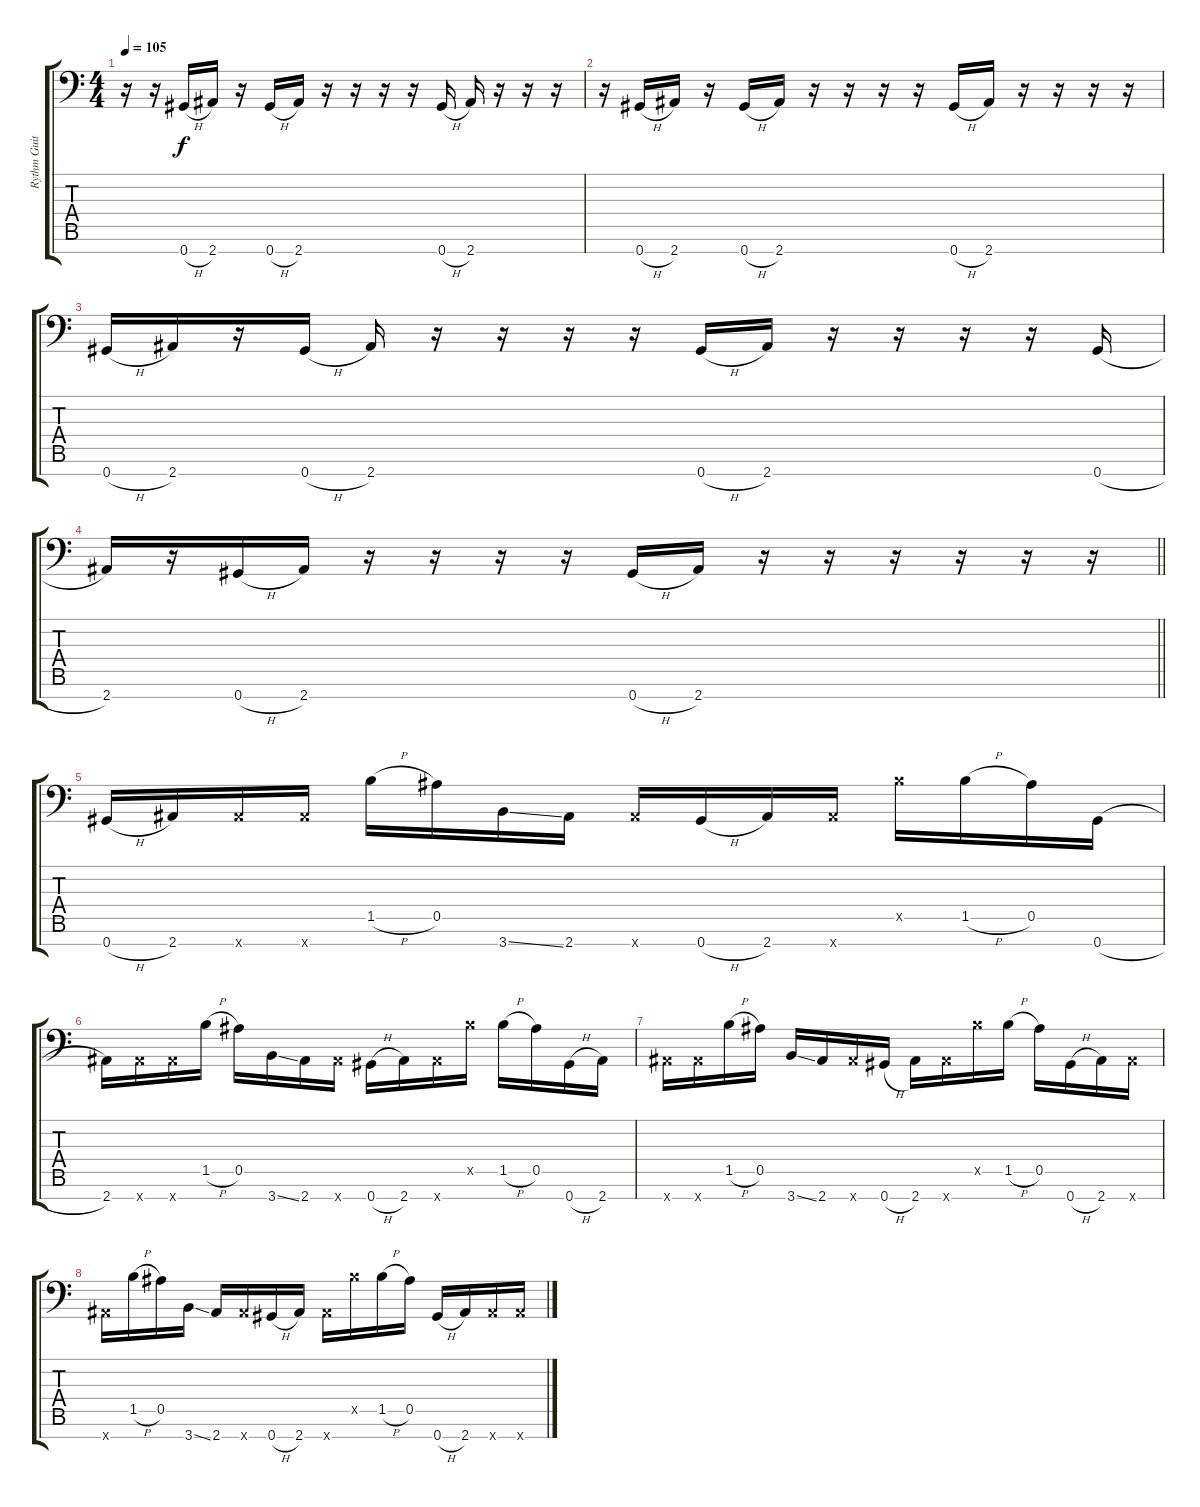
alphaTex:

\track ("Rythm Guitar #1" "Rythm Guit") {instrument distortionguitar}
\staff {score tabs}
\tuning (Eb4 Bb3 F3 Eb3 Bb2 F2 Ab1) {hide}
\ts (4 4)
\tempo 105
\clef f4
\ks c
r.16{dy f} r.16 0.7{h}.16 2.7.16 r.16 0.7{h}.16 2.7.16 r.16 r.16 r.16 r.16 0.7{h}.16 2.7.16 r.16 r.16 r.16 |
r.16 0.7{h}.16 2.7.16 r.16 0.7{h}.16 2.7.16 r.16 r.16 r.16 r.16 0.7{h}.16 2.7.16 r.16 r.16 r.16 r.16 |
0.7{h}.16 2.7.16 r.16 0.7{h}.16 2.7.16 r.16 r.16 r.16 r.16 0.7{h}.16 2.7.16 r.16 r.16 r.16 r.16 0.7{h}.16 |
\barLineRight lightlight
2.7.16 r.16 0.7{h}.16 2.7.16 r.16 r.16 r.16 r.16 0.7{h}.16 2.7.16 r.16 r.16 r.16 r.16 r.16 r.16 |
\section ("" "")
0.7{h}.16 2.7.16 2.7{x}.16 2.7{x}.16 1.5{h}.16 0.5.16 3.7{ss}.16 2.7.16 2.7{x}.16 0.7{h}.16 2.7.16 2.7{x}.16 1.5{x}.16 1.5{h}.16 0.5.16 0.7{h}.16 |
2.7.16 2.7{x}.16 2.7{x}.16 1.5{h}.16 0.5.16 3.7{ss}.16 2.7.16 2.7{x}.16 0.7{h}.16 2.7.16 2.7{x}.16 1.5{x}.16 1.5{h}.16 0.5.16 0.7{h}.16 2.7.16 |
2.7{x}.16 2.7{x}.16 1.5{h}.16 0.5.16 3.7{ss}.16 2.7.16 2.7{x}.16 0.7{h}.16 2.7.16 2.7{x}.16 1.5{x}.16 1.5{h}.16 0.5.16 0.7{h}.16 2.7.16 2.7{x}.16 |
2.7{x}.16 1.5{h}.16 0.5.16 3.7{ss}.16 2.7.16 2.7{x}.16 0.7{h}.16 2.7.16 2.7{x}.16 1.5{x}.16 1.5{h}.16 0.5.16 0.7{h}.16 2.7.16 2.7{x}.16 2.7{x}.16
